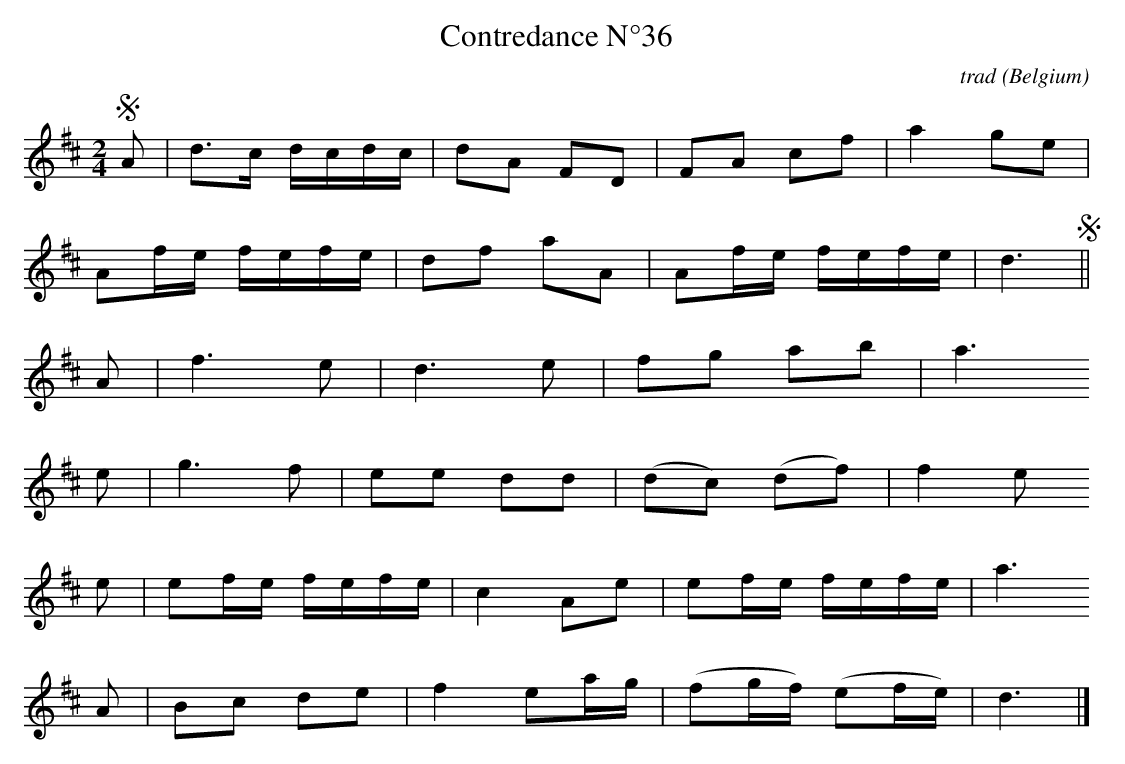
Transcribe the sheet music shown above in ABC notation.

X:1
T:Contredance N°36
C:trad
O:Belgium
M:2/4
L:1/16
K:Dmaj
!segno!A2|\
d2>c2 dcdc|d2A2 F2D2|F2A2 c2f2|a4 g2e2|
A2fe fefe|d2f2 a2A2|A2fe fefe|d6 !segno!||
A2|f6 e2|d6 e2|f2g2 a2b2|a6
e2|g6 f2|e2e2 d2d2|(d2c2) (d2f2)|f4 e2
e2|e2fe fefe|c4 A2e2|e2fe fefe|a6
A2|B2c2 d2e2|f4 e2ag|(f2gf) (e2fe)|d6|]
